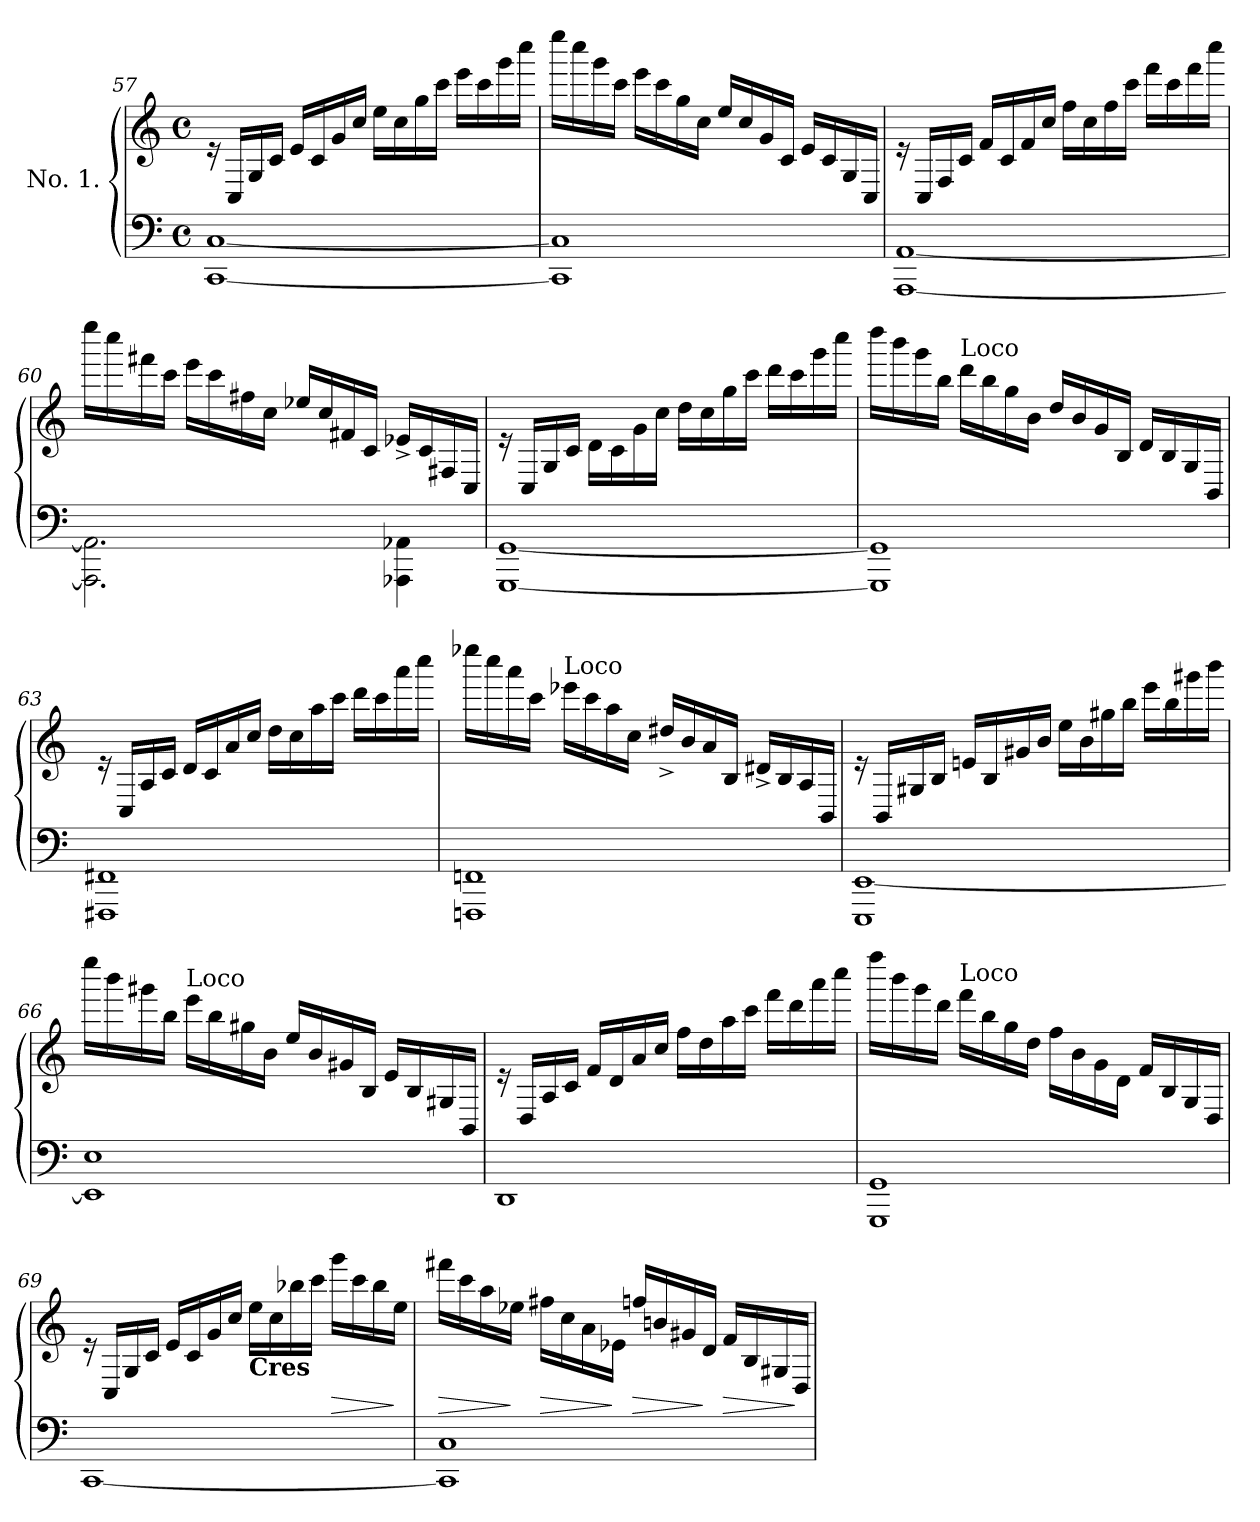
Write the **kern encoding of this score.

**kern	**kern	**dynam
*part1	*part1	*part1
*staff2	*staff1	*staff1/2
*I"No. 1.	*	*
*clefF4	*clefG2	*
*k[]	*k[]	*
*M4/4	*M4/4	*
*met(c)	*met(c)	*
=57	=57	=57
*^	*	*
1ryy	[1CC [1C	16re	.
.	.	16C/LL	.
.	.	16G/	.
.	.	16c/JJ	.
.	.	16e/LL	.
.	.	16c/	.
.	.	16g/	.
.	.	16cc/JJ	.
.	.	16ee\LL	.
.	.	16cc\	.
.	.	16gg\	.
.	.	16ccc\JJ	.
.	.	16eee\LL	.
.	.	16ccc\	.
.	.	16ggg\	.
.	.	16cccc\JJ	.
!!LO:LB:g=z
=58	=58	=58	=58
1ryy	1CC] 1C]	16eeee\LL	.
.	.	16cccc\	.
.	.	16ggg\	.
.	.	16ccc\JJ	.
.	.	16eee\LL	.
.	.	16ccc\	.
.	.	16gg\	.
.	.	16cc\JJ	.
.	.	16ee/LL	.
.	.	16cc/	.
.	.	16g/	.
.	.	16c/JJ	.
.	.	16e/LL	.
.	.	16c/	.
.	.	16G/	.
.	.	16C/JJ	.
=59	=59	=59	=59
1ryy	[1AAA [1AA	16re	.
.	.	16C/LL	.
.	.	16F/	.
.	.	16c/JJ	.
.	.	16f/LL	.
.	.	16c/	.
.	.	16f/	.
.	.	16cc/JJ	.
.	.	16ff\LL	.
.	.	16cc\	.
.	.	16ff\	.
.	.	16ccc\JJ	.
.	.	16fff\LL	.
.	.	16ccc\	.
.	.	16fff\	.
.	.	16cccc\JJ	.
!!LO:PB:g=z
=60	=60	=60	=60
1ryy	2.AAA\] 2.AA\]	16eeee\LL	.
.	.	16cccc\	.
.	.	16fff#X\	.
.	.	16ccc\JJ	.
.	.	16eee\LL	.
.	.	16ccc\	.
.	.	16ff#X\	.
.	.	16cc\JJ	.
.	.	16ee-X/LL	.
.	.	16cc/	.
.	.	16f#X/	.
.	.	16c/JJ	.
.	4AAA-X\ 4AA-X\	16e-X^/LL	.
.	.	16c/	.
.	.	16F#X/	.
.	.	16C/JJ	.
=61	=61	=61	=61
1ryy	[1GGG [1GG	16re	.
.	.	16C/LL	.
.	.	16G/	.
.	.	16c/JJ	.
.	.	16d\LL	.
.	.	16c\	.
.	.	16g\	.
.	.	16cc\JJ	.
.	.	16dd\LL	.
.	.	16cc\	.
.	.	16gg\	.
.	.	16ccc\JJ	.
.	.	16ddd\LL	.
.	.	16ccc\	.
.	.	16ggg\	.
.	.	16cccc\JJ	.
!!LO:LB:g=z
=62	=62	=62	=62
1ryy	1GGG] 1GG]	16dddd\LL	.
.	.	16bbb\	.
.	.	16ggg\	.
.	.	16bb\JJ	.
!	!	!LO:TX:a:t=Loco	!
.	.	16ddd\LL	.
.	.	16bb\	.
.	.	16gg\	.
.	.	16b\JJ	.
.	.	16dd/LL	.
.	.	16b/	.
.	.	16g/	.
.	.	16B/JJ	.
.	.	16d/LL	.
.	.	16B/	.
.	.	16G/	.
.	.	16BB/JJ	.
=63	=63	=63	=63
1ryy	1FFF#X 1FF#X	16re	.
.	.	16C/LL	.
.	.	16A/	.
.	.	16c/JJ	.
.	.	16d/LL	.
.	.	16c/	.
.	.	16a/	.
.	.	16cc/JJ	.
.	.	16dd\LL	.
.	.	16cc\	.
.	.	16aa\	.
.	.	16ccc\JJ	.
.	.	16ddd\LL	.
.	.	16ccc\	.
.	.	16aaa\	.
.	.	16cccc\JJ	.
!!LO:LB:g=z
=64	=64	=64	=64
1ryy	1FFFn 1FFn	16eeee-X\LL	.
.	.	16cccc\	.
.	.	16aaa\	.
.	.	16ccc\JJ	.
!	!	!LO:TX:a:t=Loco	!
.	.	16eee-X\LL	.
.	.	16ccc\	.
.	.	16aa\	.
.	.	16cc\JJ	.
.	.	16dd#X^/LL	.
.	.	16b/	.
.	.	16a/	.
.	.	16B/JJ	.
.	.	16d#X^/LL	.
.	.	16B/	.
.	.	16A/	.
.	.	16BB/JJ	.
=65	=65	=65	=65
1ryy	1EEE [1EE	16re	.
.	.	16BB/LL	.
.	.	16G#X/	.
.	.	16B/JJ	.
.	.	16en/LL	.
.	.	16B/	.
.	.	16g#X/	.
.	.	16b/JJ	.
.	.	16ee\LL	.
.	.	16b\	.
.	.	16gg#X\	.
.	.	16bb\JJ	.
.	.	16eee\LL	.
.	.	16bb\	.
.	.	16ggg#X\	.
.	.	16bbb\JJ	.
!!LO:LB:g=z
=66	=66	=66	=66
1ryy	1EE] 1E	16eeee\LL	.
.	.	16bbb\	.
.	.	16ggg#X\	.
.	.	16bb\JJ	.
!	!	!LO:TX:a:t=Loco	!
.	.	16eee\LL	.
.	.	16bb\	.
.	.	16gg#X\	.
.	.	16b\JJ	.
.	.	16ee/LL	.
.	.	16b/	.
.	.	16g#X/	.
.	.	16B/JJ	.
.	.	16e/LL	.
.	.	16B/	.
.	.	16G#X/	.
.	.	16BB/JJ	.
=67	=67	=67	=67
1ryy	1DD	16re	.
.	.	16D/LL	.
.	.	16A/	.
.	.	16c/JJ	.
.	.	16f/LL	.
.	.	16d/	.
.	.	16a/	.
.	.	16cc/JJ	.
.	.	16ff\LL	.
.	.	16dd\	.
.	.	16aa\	.
.	.	16ccc\JJ	.
.	.	16fff\LL	.
.	.	16ddd\	.
.	.	16aaa\	.
.	.	16cccc\JJ	.
!!LO:LB:g=z
=68	=68	=68	=68
1ryy	1GGG 1GG	16ffff\LL	.
.	.	16bbb\	.
.	.	16ggg\	.
.	.	16ddd\JJ	.
!	!	!LO:TX:a:t=Loco	!
.	.	16fff\LL	.
.	.	16bb\	.
.	.	16gg\	.
.	.	16dd\JJ	.
.	.	16ff\LL	.
.	.	16b\	.
.	.	16g\	.
.	.	16d\JJ	.
.	.	16f/LL	.
.	.	16B/	.
.	.	16G/	.
.	.	16D/JJ	.
=69	=69	=69	=69
1ryy	[1CC	16re	.
.	.	16C/LL	.
.	.	16G/	.
.	.	16c/JJ	.
.	.	16e/LL	.
.	.	16c/	.
.	.	16g/	.
.	.	16cc/JJ	.
!	!	!LO:TX:b:B:t=Cres	!
.	.	16ee\LL	.
.	.	16cc\	.
.	.	16bb-X\	.
.	.	16ccc\JJ	.
!	!	!	!LO:HP:b
.	.	16ggg\LL	>
.	.	16ccc\	.
.	.	16bb-\	.
.	.	16ee\JJ	]
!!LO:PB:g=z
=70	=70	=70	=70
!	!	!	!LO:HP:b
1ryy	1CC] 1C	16fff#X\LL	>
.	.	16ccc\	.
.	.	16aa\	.
.	.	16ee-X\JJ	]
!	!	!	!LO:HP:b
.	.	16ff#X\LL	>
.	.	16cc\	.
.	.	16a\	.
.	.	16e-X\JJ	]
!	!	!	!LO:HP:b
.	.	16ffn/LL	>
.	.	16bn/	.
.	.	16g#X/	.
.	.	16d/JJ	]
!	!	!	!LO:HP:b
.	.	16f/LL	>
.	.	16B/	.
.	.	16G#X/	.
.	.	16D/JJ	]
*v	*v	*	*
=	=	=
*-	*-	*-
